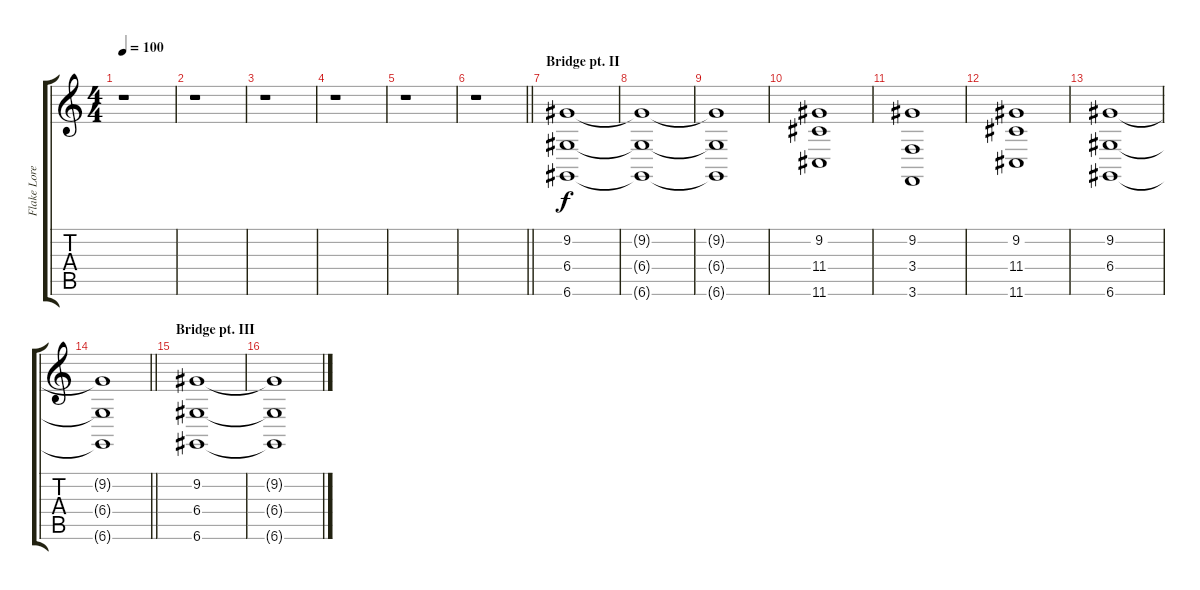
\track ("Flake Lorenz" "Flake Lore") {instrument lead8bassandlead}
\staff {score tabs}
\tuning (E4 B3 G3 D3 A2 D2) {hide}
\ts (4 4)
\tempo 100
\clef g2
\ks c
r.1{dy mf} |
r.1 |
r.1 |
r.1 |
r.1 |
\barLineRight lightlight
r.1 |
\section ("" "Bridge pt. II")
(9.2 6.4 6.6).1{dy f volume 9 instrument pad4choir} |
(9.2{t} 6.4{t} 6.6{t}).1 |
(9.2{t} 6.4{t} 6.6{t}).1 |
(9.2 11.4 11.6).1 |
(9.2 3.4 3.6).1 |
(9.2 11.4 11.6).1 |
(9.2 6.4 6.6).1 |
\barLineRight lightlight
(9.2{t} 6.4{t} 6.6{t}).1 |
\section ("" "Bridge pt. III")
(9.2 6.4 6.6).1{volume 12} |
(9.2{t} 6.4{t} 6.6{t}).1
